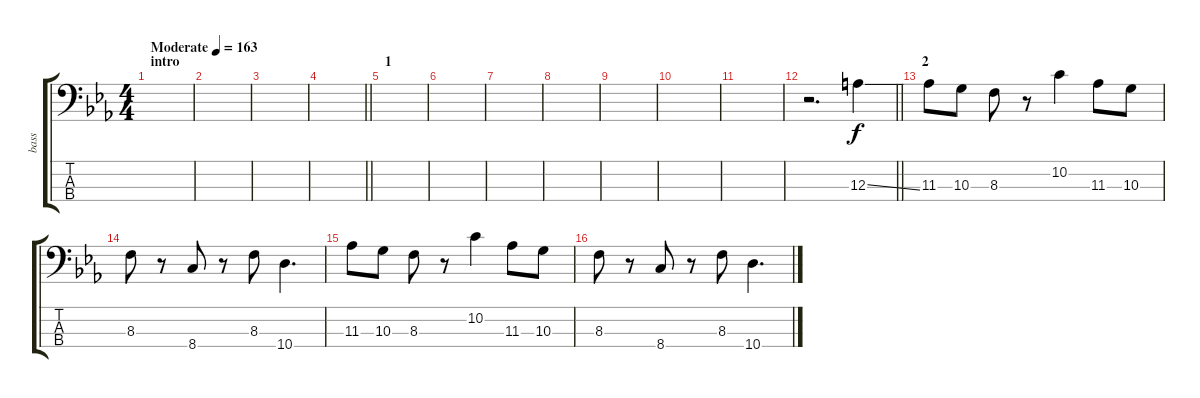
\track ("bass" "bass") {instrument electricbasspick}
\staff {score tabs}
\tuning (G2 D2 A1 E1) {hide}
\ts (4 4)
\section ("" "intro")
\tempo (163 "Moderate")
\clef f4
\ks cminor
|
|
|
\barLineRight lightlight
|
\section ("" "1")
|
|
|
|
|
|
|
\barLineRight lightlight
r.2{d} 12.3{ss}.4 |
\section ("" "2")
11.3.8 10.3.8 8.3.8 r.8 10.2.4 11.3.8 10.3.8 |
8.3.8 r.8 8.4.8 r.8 8.3.8 10.4.4{d} |
11.3.8 10.3.8 8.3.8 r.8 10.2.4 11.3.8 10.3.8 |
8.3.8 r.8 8.4.8 r.8 8.3.8 10.4.4{d}
